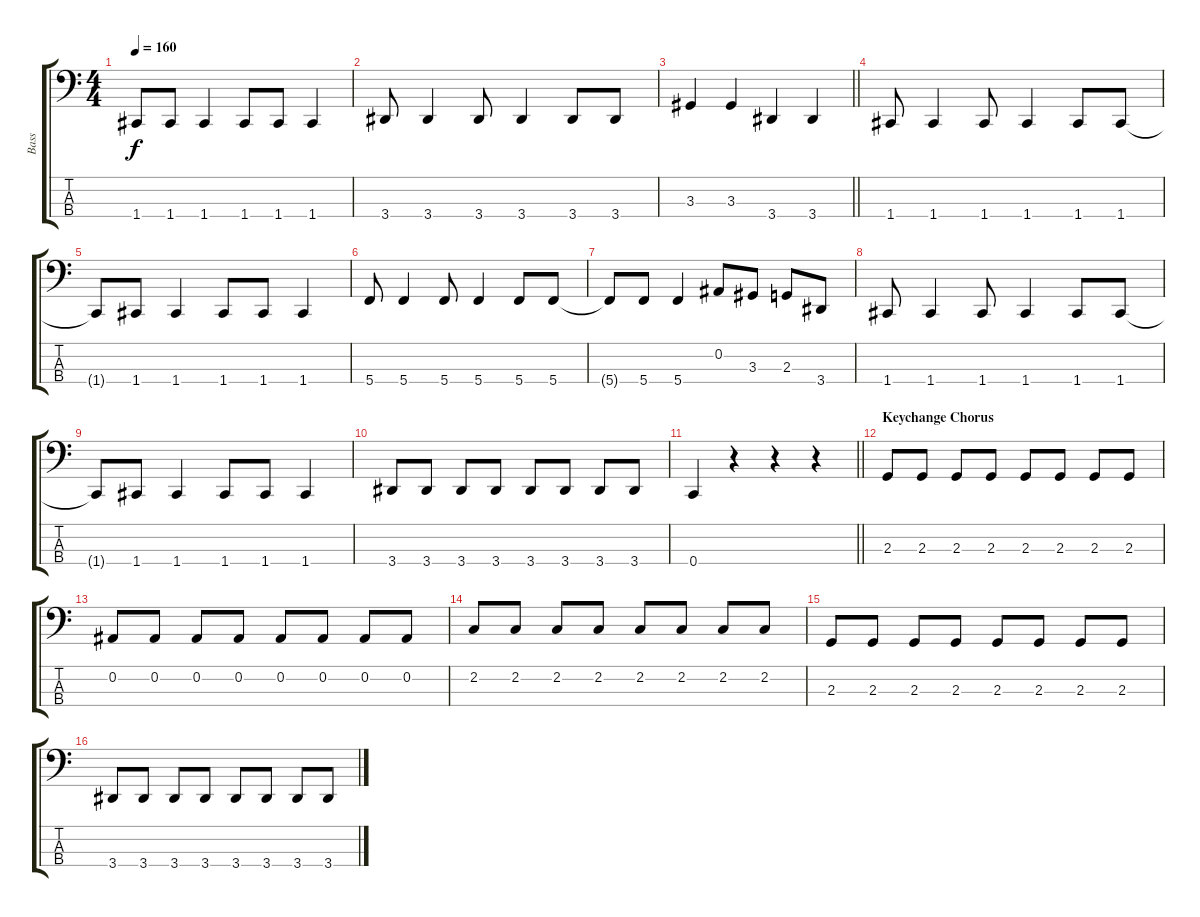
\track ("Bass" "Bass") {instrument electricbasspick}
\staff {score tabs}
\tuning (Eb2 Bb1 F1 C1) {hide}
\ts (4 4)
\tempo 160
\clef f4
\ks c
1.4{t}.8{dy f} 1.4.8 1.4.4 1.4.8 1.4.8 1.4.4 |
3.4.8 3.4.4 3.4.8 3.4.4 3.4.8 3.4.8 |
\barLineRight lightlight
3.3.4 3.3.4 3.4.4 3.4.4 |
1.4.8 1.4.4 1.4.8 1.4.4 1.4.8 1.4.8 |
1.4{t}.8 1.4.8 1.4.4 1.4.8 1.4.8 1.4.4 |
5.4.8 5.4.4 5.4.8 5.4.4 5.4.8 5.4.8 |
5.4{t}.8 5.4.8 5.4.4 0.2.8 3.3.8 2.3.8 3.4.8 |
1.4.8 1.4.4 1.4.8 1.4.4 1.4.8 1.4.8 |
1.4{t}.8 1.4.8 1.4.4 1.4.8 1.4.8 1.4.4 |
3.4.8 3.4.8 3.4.8 3.4.8 3.4.8 3.4.8 3.4.8 3.4.8 |
\barLineRight lightlight
0.4.4 r.4 r.4 r.4 |
\section ("" "Keychange Chorus")
2.3.8 2.3.8 2.3.8 2.3.8 2.3.8 2.3.8 2.3.8 2.3.8 |
0.2.8 0.2.8 0.2.8 0.2.8 0.2.8 0.2.8 0.2.8 0.2.8 |
2.2.8 2.2.8 2.2.8 2.2.8 2.2.8 2.2.8 2.2.8 2.2.8 |
2.3.8 2.3.8 2.3.8 2.3.8 2.3.8 2.3.8 2.3.8 2.3.8 |
3.4.8 3.4.8 3.4.8 3.4.8 3.4.8 3.4.8 3.4.8 3.4.8
